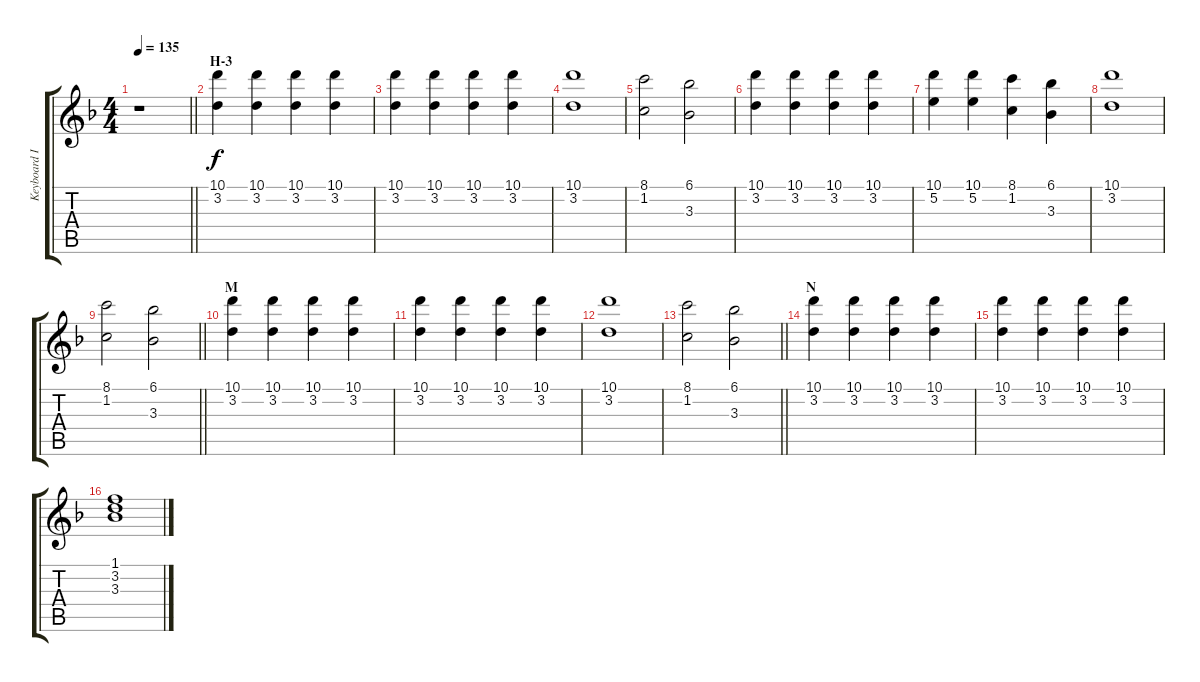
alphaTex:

\track ("Keyboard I" "Keyboard I") {instrument fx5brightness}
\staff {score tabs}
\tuning (E5 B4 G4 D4 A3 E3) {hide}
\ts (4 4)
\tempo 135
\clef g2
\barLineRight lightlight
\ks f
r.1{dy f} |
\section ("" "H-3")
(10.1 3.2).4 (10.1 3.2).4 (10.1 3.2).4 (10.1 3.2).4 |
(10.1 3.2).4 (10.1 3.2).4 (10.1 3.2).4 (10.1 3.2).4 |
(10.1 3.2).1 |
(8.1 1.2).2 (6.1 3.3).2 |
(10.1 3.2).4 (10.1 3.2).4 (10.1 3.2).4 (10.1 3.2).4 |
(10.1 5.2).4 (10.1 5.2).4 (8.1 1.2).4 (6.1 3.3).4 |
(10.1 3.2).1 |
\barLineRight lightlight
(8.1 1.2).2 (6.1 3.3).2 |
\section ("" "M")
(10.1 3.2).4 (10.1 3.2).4 (10.1 3.2).4 (10.1 3.2).4 |
(10.1 3.2).4 (10.1 3.2).4 (10.1 3.2).4 (10.1 3.2).4 |
(10.1 3.2).1 |
\barLineRight lightlight
(8.1 1.2).2 (6.1 3.3).2 |
\section ("" "N")
(10.1 3.2).4 (10.1 3.2).4 (10.1 3.2).4 (10.1 3.2).4 |
(10.1 3.2).4 (10.1 3.2).4 (10.1 3.2).4 (10.1 3.2).4 |
(1.1 3.2 3.3).1
